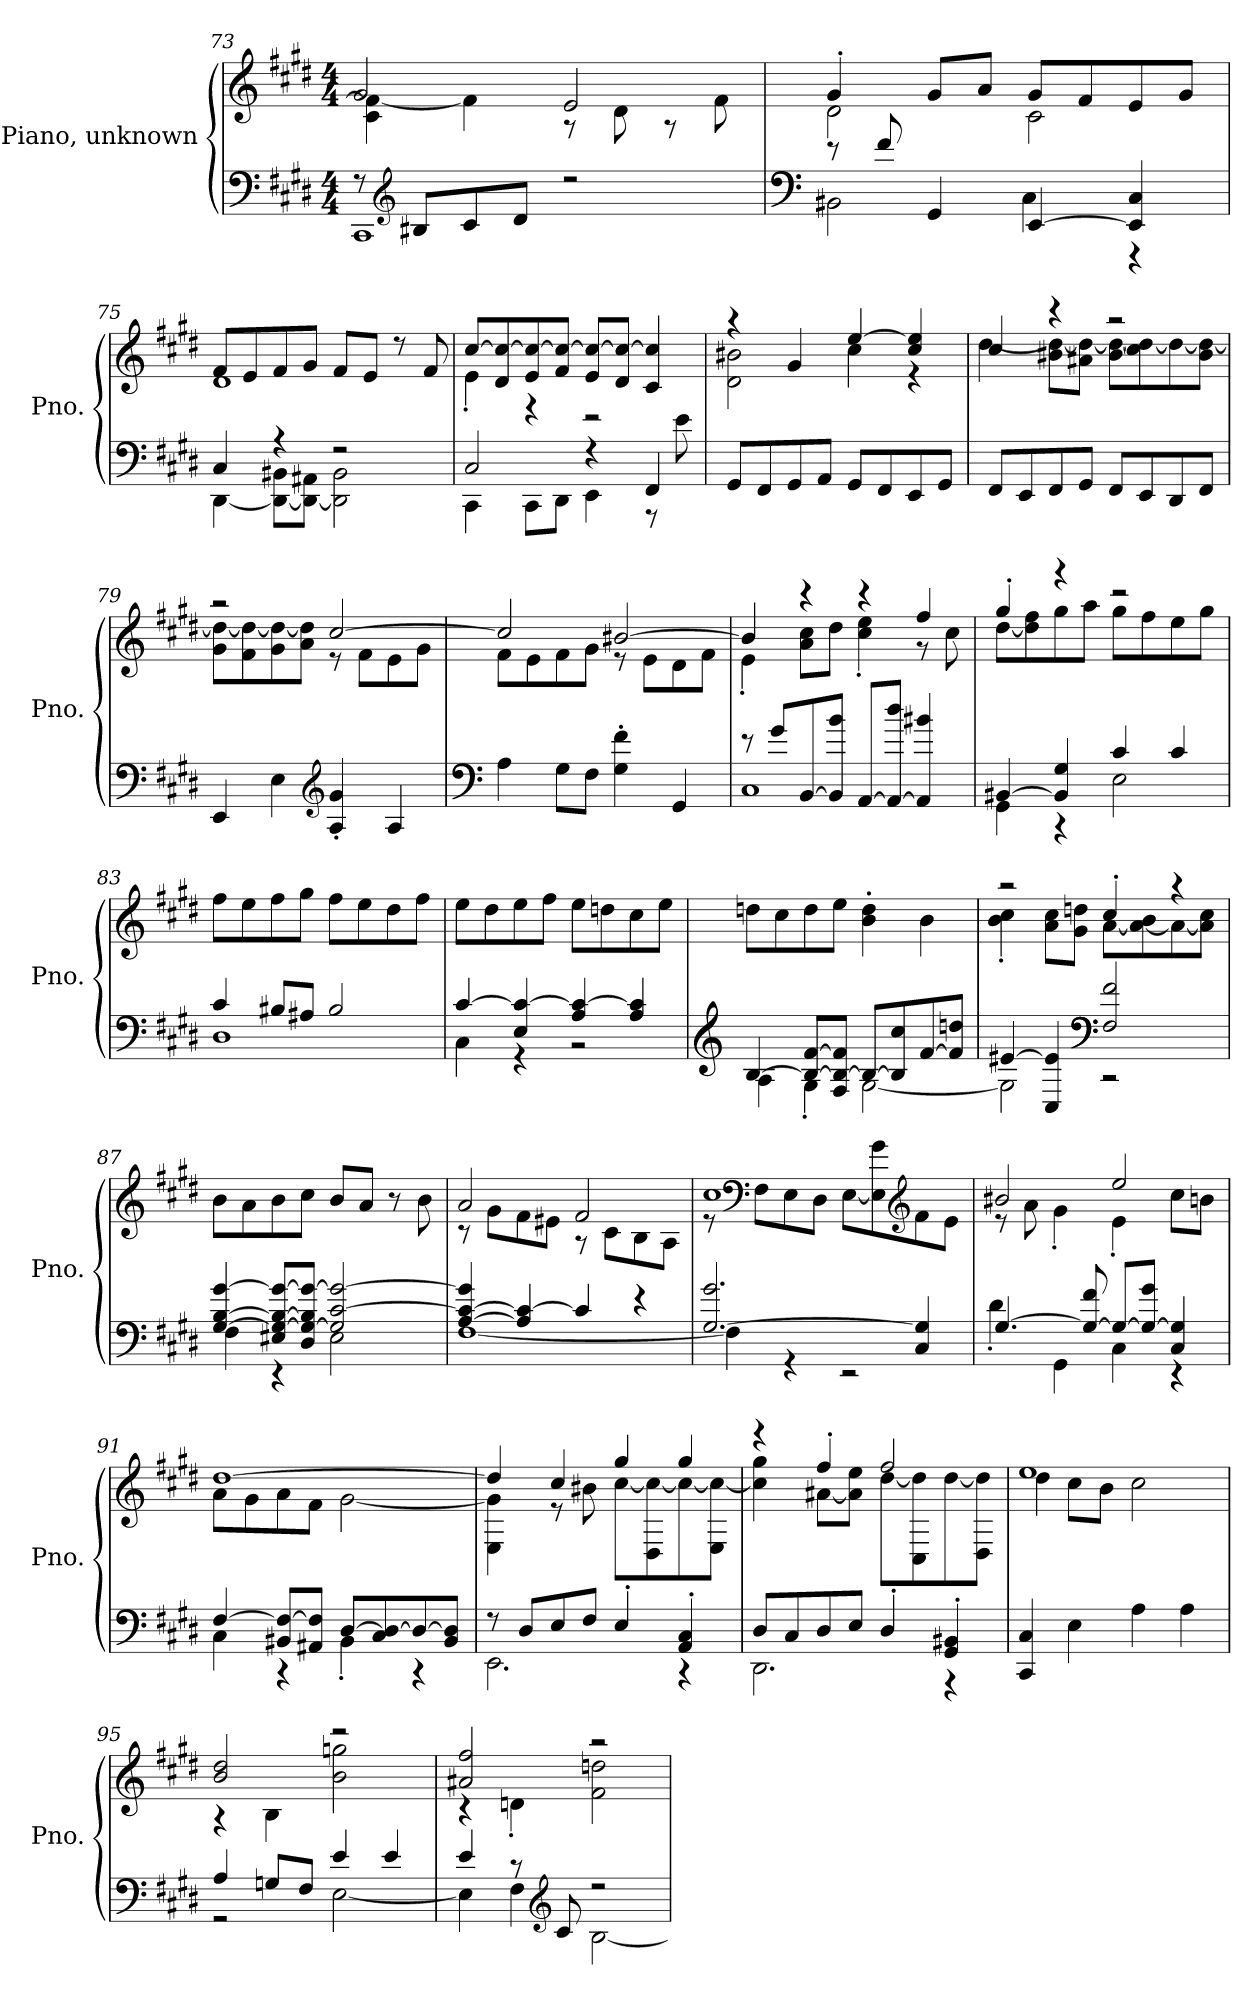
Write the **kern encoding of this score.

**kern	**kern
*part1	*part1
*staff2	*staff1
*I"Piano, unknown	*
*I'Pno.	*
*clefF4	*clefG2
*k[f#c#g#d#]	*k[f#c#g#d#]
*M4/4	*M4/4
=73	=73
*^	*^
8r	1CC#	2g#/	4c#\ 4f#\_
*clefG2	*	*	*
8B#X/L	.	.	.
8c#/	.	.	4f#\]
8d#/J	.	.	.
2r	.	2e/	8r
.	.	.	8d#\
.	.	.	8r
.	.	.	8f#\
=74	=74	=74	=74
*clefF4	*	*	*
8r	2BB#X\	4g#'/	2d#\
8f#/	.	.	.
4GG#/	.	8g#/L	.
.	.	8a/J	.
[4EE/	4C#\	8g#/L	2c#\
.	.	8f#/	.
4EE/] 4C#/	4r	8e/	.
.	.	8g#/J	.
!!LO:LB:g=z	!!
=75	=75	=75	=75
4C#/	[4DD#\	8f#/L	1d#
.	.	8e/	.
4r	8DD#\_ 8BB#X\L	8f#/	.
.	8DD#\_ 8AA#X\J	8g#/J	.
2r	2DD#\] 2BB#\	8f#/L	.
.	.	8e/J	.
.	.	8r	.
.	.	8f#/	.
=76	=76	=76	=76
2C#/	4CC#\	[8cc#/L	4e'\
.	.	8d#/ 8cc#/_	.
.	8CC#\L	8e/ 8cc#/_	4r
.	8DD#\J	8f#/ 8cc#/_J	.
4r	4EE\	8e/ 8cc#/_L	2r
.	.	8d#/ 8cc#/_J	.
4FF#/	8r	4c#/ 4cc#/]	.
.	8e\	.	.
*v	*v	*	*
=77	=77	=77
8GG#/L	4r	2d#\ 2b#X\
8FF#/	.	.
8GG#/	4g#/	.
8AA/J	.	.
8GG#/L	[4ee/	4cc#\
8FF#/	.	.
8EE/	4cc#/ 4ee/]	4r
8GG#/J	.	.
!!LO:PB:g=z	!!
=78	=78	=78
8FF#/L	4cc#/	[4dd#\
8EE/	.	.
8FF#/	4r	8b#X\ 8dd#\_L
8GG#/J	.	8a#X\ 8dd#\_J
8FF#/L	2r	8b#\ 8dd#\_L
8EE/	.	8cc#\ 8dd#\_
8DD#/	.	8dd#\_
8FF#/J	.	8b#\ 8dd#\_J
=79	=79	=79
4EE/	2r	8g#\ 8dd#\_L
.	.	8f#\ 8dd#\_
4E\	.	8g#\ 8dd#\_
.	.	8a\ 8dd#\]J
*clefG2	*	*
4A/' 4g#/'	[2cc#/	8r
.	.	8f#\L
4A/	.	8e\
.	.	8g#\J
=80	=80	=80
*clefF4	*	*
4A\	2cc#/]	8f#\L
.	.	8e\
8G#\L	.	8f#\
8F#\J	.	8g#\J
4G#\' 4f#\'	[2b#X/	8r
.	.	8e\L
4GG#/	.	8d#\
.	.	8f#\J
!!LO:LB:g=z	!!
=81	=81	=81
*^	*	*
8r	1C#	4b#/]	4e'\
8g#/L	.	.	.
[8BB/	.	4r	8a\ 8cc#\L
8BB/] 8b/J	.	.	8dd#\J
[8AA/L	.	4r	4cc#\' 4ee\'
8AA/_ 8dd#/J	.	.	.
4AA/] 4b#X/	.	4ff#/	8r
.	.	.	8cc#\
=82	=82	=82	=82
[4BB#X/	4GG#\	4gg#'/	[8dd#\L
.	.	.	8dd#\] 8ff#\
4BB#/] 4G#/	4r	4r	8gg#\
.	.	.	8aa\J
4c#/	2E\	2r	8gg#\L
.	.	.	8ff#\
4c#/	.	.	8ee\
.	.	.	8gg#\J
*	*	*v	*v
=83	=83	=83
4c#/	1D#	8ff#\L
.	.	8ee\
8B#X/L	.	8ff#\
8A#X/J	.	8gg#\J
2B#/	.	8ff#\L
.	.	8ee\
.	.	8dd#\
.	.	8ff#\J
=84	=84	=84
[4c#/	4C#\	8ee\L
.	.	8dd#\
4E/ 4c#/_	4r	8ee\
.	.	8ff#\J
4A/ 4c#/_	2r	8ee\L
.	.	8ddn\
4A/ 4c#/]	.	8cc#\
.	.	8ee\J
!!LO:LB:g=z
=85	=85	=85
*clefG2	*	*
[4B/	4A\	8ddn\L
.	.	8cc#\
8B/_ [8f#/L	4G#'\	8dd\
8F#/ 8B/_ 8f#/]J	.	8ee\J
8B/L_	[2G#\	4b\' 4dd\'
8B/] 8cc#/	.	.
[8f#/	.	4b\
8f#/] 8ddn/J	.	.
=86	=86	=86
*	*	*^
[4e#X/	2G#\]	2r	4b\' 4cc#\'
4C#/ 4e#/]	.	.	8a\ 8cc#\L
.	.	.	8g#\ 8ddn\J
*clefF4	*	*	*
2F#/ 2f#/	2r	4cc#'/	[8a\L
.	.	.	8a\_ 8b\
.	.	4r	8a\_
.	.	.	8a\] 8cc#\J
*	*	*v	*v
=87	=87	=87
[4G#/ [4B/ [4g#/	4F#\	8b\L
.	.	8a\
8E#X/ 8G#/_ 8B/_ 8g#/_L	4r	8b\
8D#/ 8G#/_ 8B/] 8g#/_J	.	8cc#\J
2G#/] [2c#/ 2g#/_	2E#\	8b/L
.	.	8a/J
.	.	8r
.	.	8b\
!!LO:LB:g=z
=88	=88	=88
*	*	*^
[4A/ 4c#/_ 4g#/]	[1F#	2a/	8r
.	.	.	8g#\L
4A/] 4c#/_	.	.	8f#\
.	.	.	8e#X\J
4c#/]	.	2f#/	8r
.	.	.	8c#\L
4r	.	.	8B\
.	.	.	8A\J
=89	=89	=89	=89
[2.G#/ 2.g#/	4F#\]	1cc#	8r
*	*	*clefF4	*
.	.	.	8F#\L
.	4r	.	8E\
.	.	.	8D#\J
.	2r	.	[8E\L
.	.	.	8E\] 8g#\
*	*	*clefG2	*
4C#/ 4G#/]	.	.	8f#\
.	.	.	8e\J
=90	=90	=90	=90
[4.G#/	4d#'\	2b#X/	8r
.	.	.	8a\
.	4GG#\	.	4g#'\
8G#/_ 8f#/	.	.	.
8G#/L_	4C#\	2ee/	4e'\
8G#/_ 8g#/J	.	.	.
4C#/ 4G#/]	4r	.	8cc#\L
.	.	.	8bn\J
!!LO:LB:g=z	!!
=91	=91	=91	=91
[4F#/	4C#\	[1dd#	8a\L
.	.	.	8g#\
8BB#X/ 8F#/_L	4r	.	8a\
8AA#X/ 8F#/]J	.	.	8f#\J
[8D#/L	4BB#'\	.	[2g#\
8C#/ 8D#/_	.	.	.
8D#/_	4r	.	.
8BB#/ 8D#/]J	.	.	.
=92	=92	=92	=92
8r	2.EE\	4dd#/]	4E\ 4g#\]
8D#/L	.	.	.
8E/	.	4cc#/	8r
8F#/J	.	.	8b#X\
4E'/	.	4gg#/	[8cc#\L
.	.	.	8D#\ 8cc#\_
4AA/' 4C#/'	4r	4gg#/	8cc#\_
.	.	.	8E\ 8cc#\_J
=93	=93	=93	=93
8D#/L	2.DD#\	4r	4cc#\] 4gg#\
8C#/	.	.	.
8D#/	.	4ff#'/	[8a#X\L
8E/J	.	.	8a#\] 8ee\J
4D#'/	.	2ff#/	[8dd#\L
.	.	.	8C#\ 8dd#\]
4GG#/' 4BB#X/'	4r	.	[8dd#\
.	.	.	8D#\ 8dd#\]J
*v	*v	*	*
=94	=94	=94
4CC#/ 4C#/	1ee	4dd#\
4E\	.	8cc#\L
.	.	8b\J
4A\	.	2cc#\
4A\	.	.
!!LO:LB:g=z	!!
=95	=95	=95
*^	*	*
4A/	2r	2b/ 2dd#/	4r
8Gn/L	.	.	4B\
8F#/J	.	.	.
4e/	[2E\	2r	2b\ 2ggn\
4e/	.	.	.
=96	=96	=96	=96
4e/	4E\]	2a#X/ 2ff#/	4r
8r	4F#\	.	4dn'\
*clefG2	*	*	*
8c#/	.	.	.
2r	[2B\	2r	2f#\ 2ddn\
*v	*v	*	*
*	*v	*v
=	=
*-	*-
